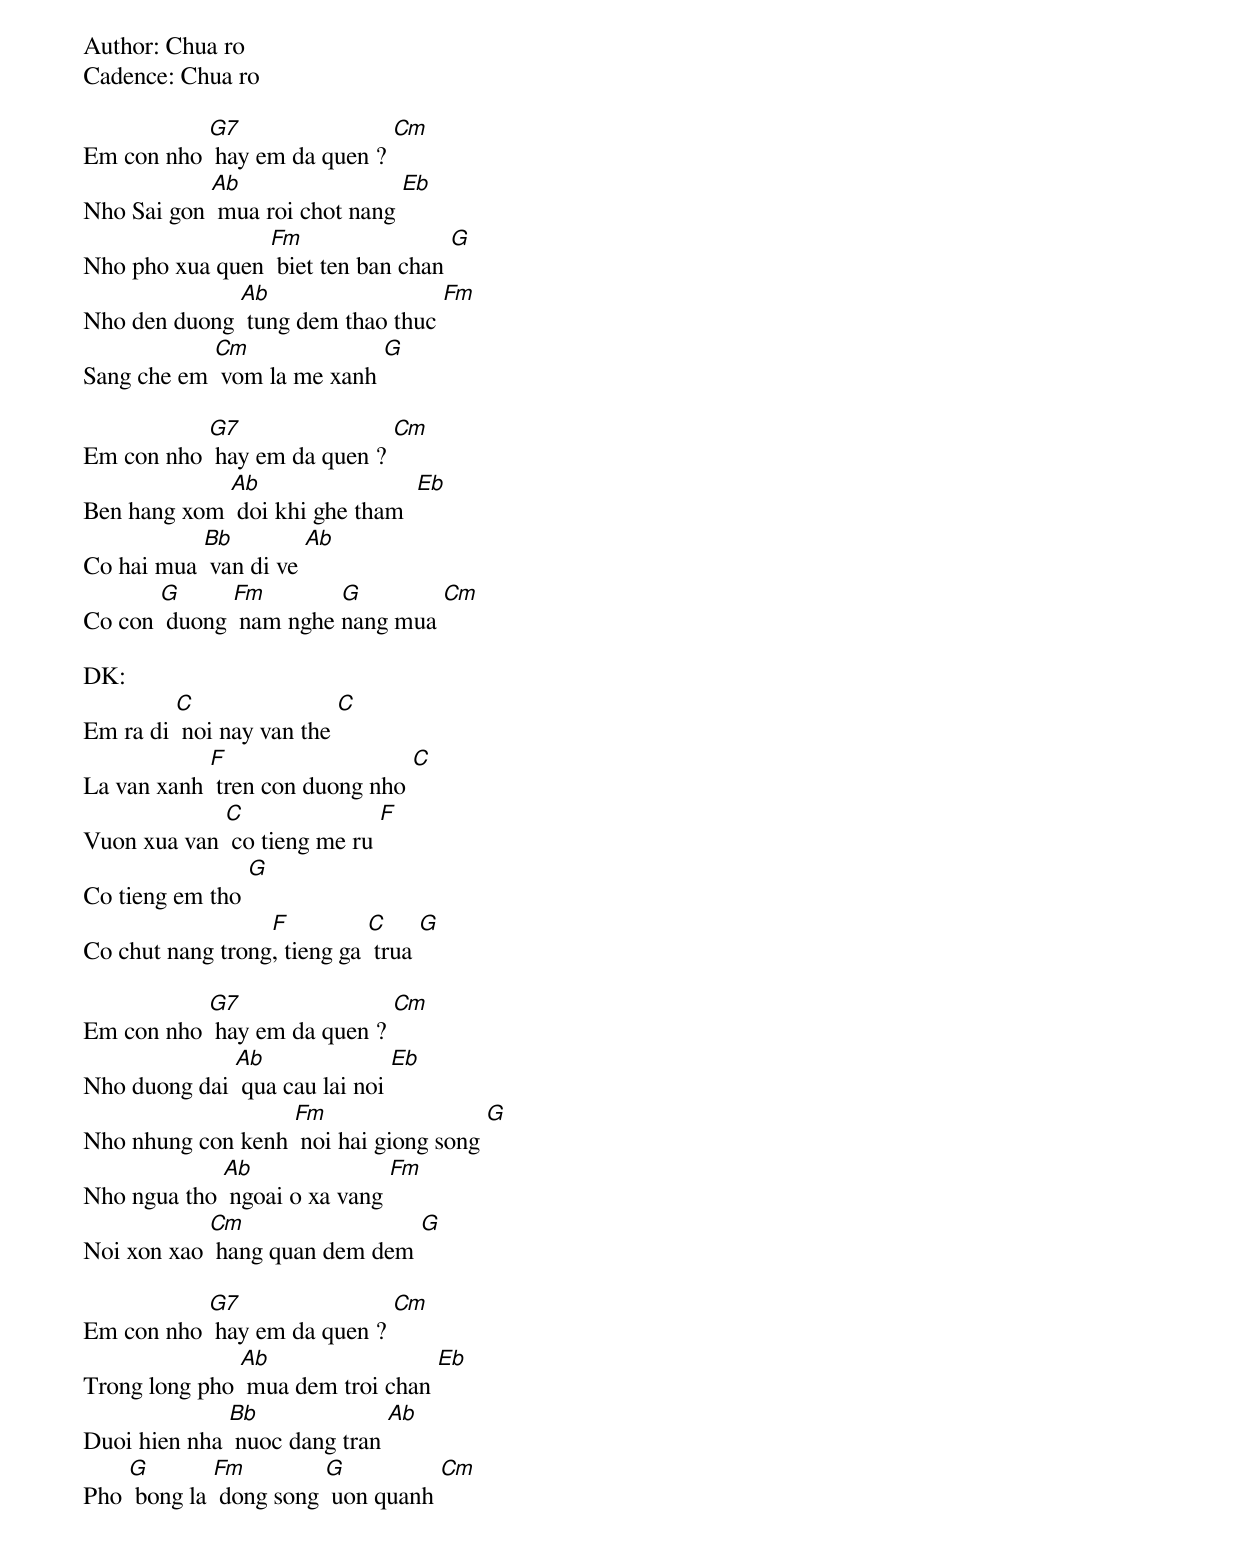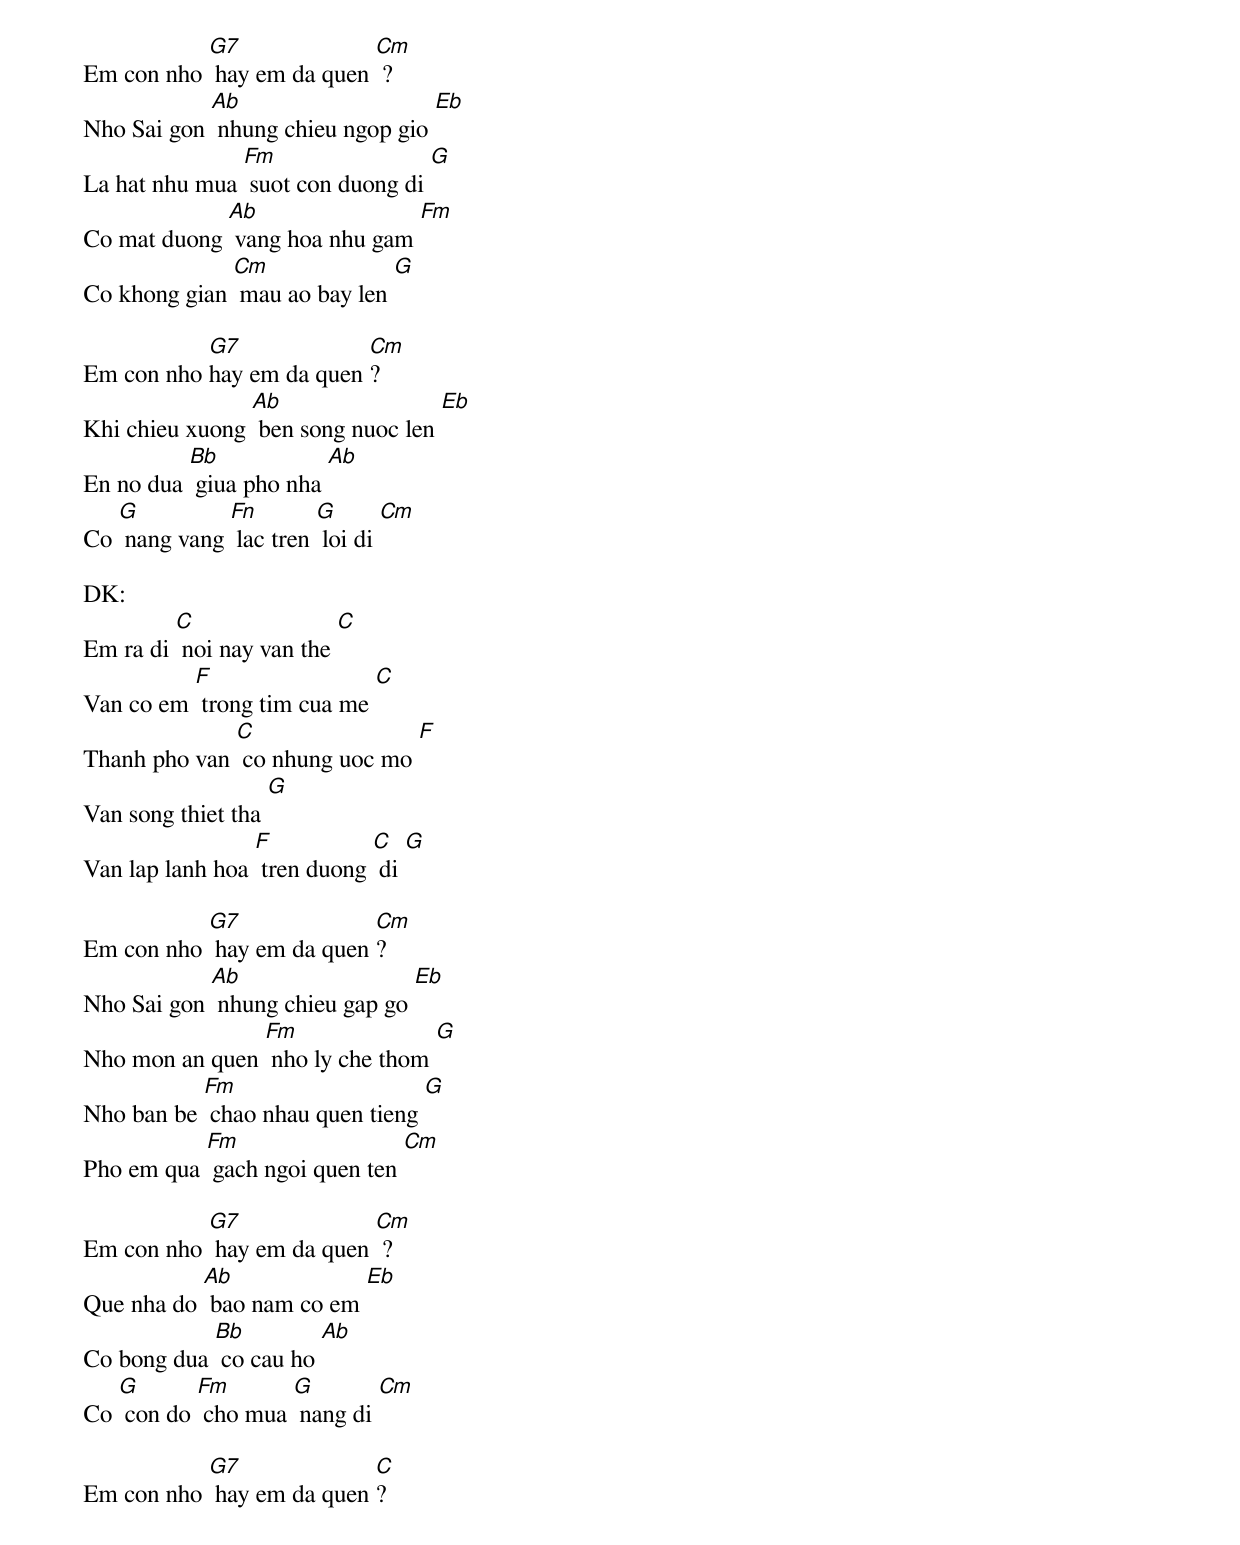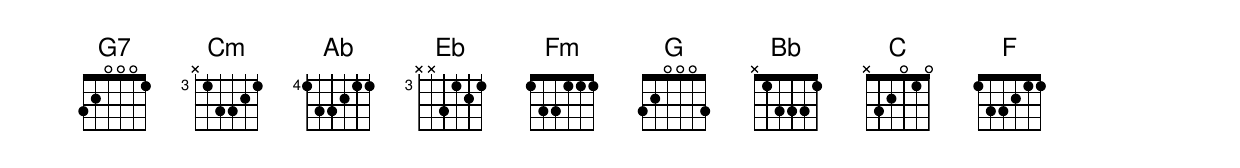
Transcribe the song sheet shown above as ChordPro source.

Author: Chua ro
Cadence: Chua ro

Em con nho [G7] hay em da quen ? [Cm]
Nho Sai gon [Ab] mua roi chot nang [Eb]
Nho pho xua quen [Fm] biet ten ban chan [G]
Nho den duong [Ab] tung dem thao thuc [Fm]
Sang che em [Cm] vom la me xanh [G]

Em con nho [G7] hay em da quen ? [Cm]
Ben hang xom [Ab] doi khi ghe tham  [Eb]
Co hai mua [Bb] van di ve [Ab]
Co con [G] duong [Fm] nam nghe [G]nang mua [Cm]

DK:
Em ra di [C] noi nay van the [C]
La van xanh [F] tren con duong nho [C]
Vuon xua van [C] co tieng me ru [F]
Co tieng em tho [G]
Co chut nang trong[F], tieng ga [C] trua [G]

Em con nho [G7] hay em da quen ? [Cm]
Nho duong dai [Ab] qua cau lai noi [Eb]
Nho nhung con kenh [Fm] noi hai giong song [G]
Nho ngua tho [Ab] ngoai o xa vang [Fm]
Noi xon xao [Cm] hang quan dem dem [G]

Em con nho [G7] hay em da quen ? [Cm]
Trong long pho [Ab] mua dem troi chan [Eb]
Duoi hien nha [Bb] nuoc dang tran [Ab]
Pho [G] bong la [Fm] dong song [G] uon quanh [Cm]

Em con nho [G7] hay em da quen [Cm] ?
Nho Sai gon [Ab] nhung chieu ngop gio [Eb]
La hat nhu mua [Fm] suot con duong di [G]
Co mat duong [Ab] vang hoa nhu gam [Fm]
Co khong gian [Cm] mau ao bay len [G]

Em con nho [G7]hay em da quen [Cm]?
Khi chieu xuong [Ab] ben song nuoc len [Eb]
En no dua [Bb] giua pho nha [Ab]
Co [G] nang vang [Fn] lac tren [G] loi di [Cm]

DK:
Em ra di [C] noi nay van the [C]
Van co em [F] trong tim cua me [C]
Thanh pho van [C] co nhung uoc mo [F]
Van song thiet tha [G]
Van lap lanh hoa [F] tren duong [C] di [G]

Em con nho [G7] hay em da quen [Cm]?
Nho Sai gon [Ab] nhung chieu gap go [Eb]
Nho mon an quen [Fm] nho ly che thom [G]
Nho ban be [Fm] chao nhau quen tieng [G]
Pho em qua [Fm] gach ngoi quen ten [Cm]

Em con nho [G7] hay em da quen [Cm] ?
Que nha do [Ab] bao nam co em [Eb]
Co bong dua [Bb] co cau ho [Ab]
Co [G] con do [Fm] cho mua [G] nang di [Cm]

Em con nho [G7] hay em da quen [C]?
